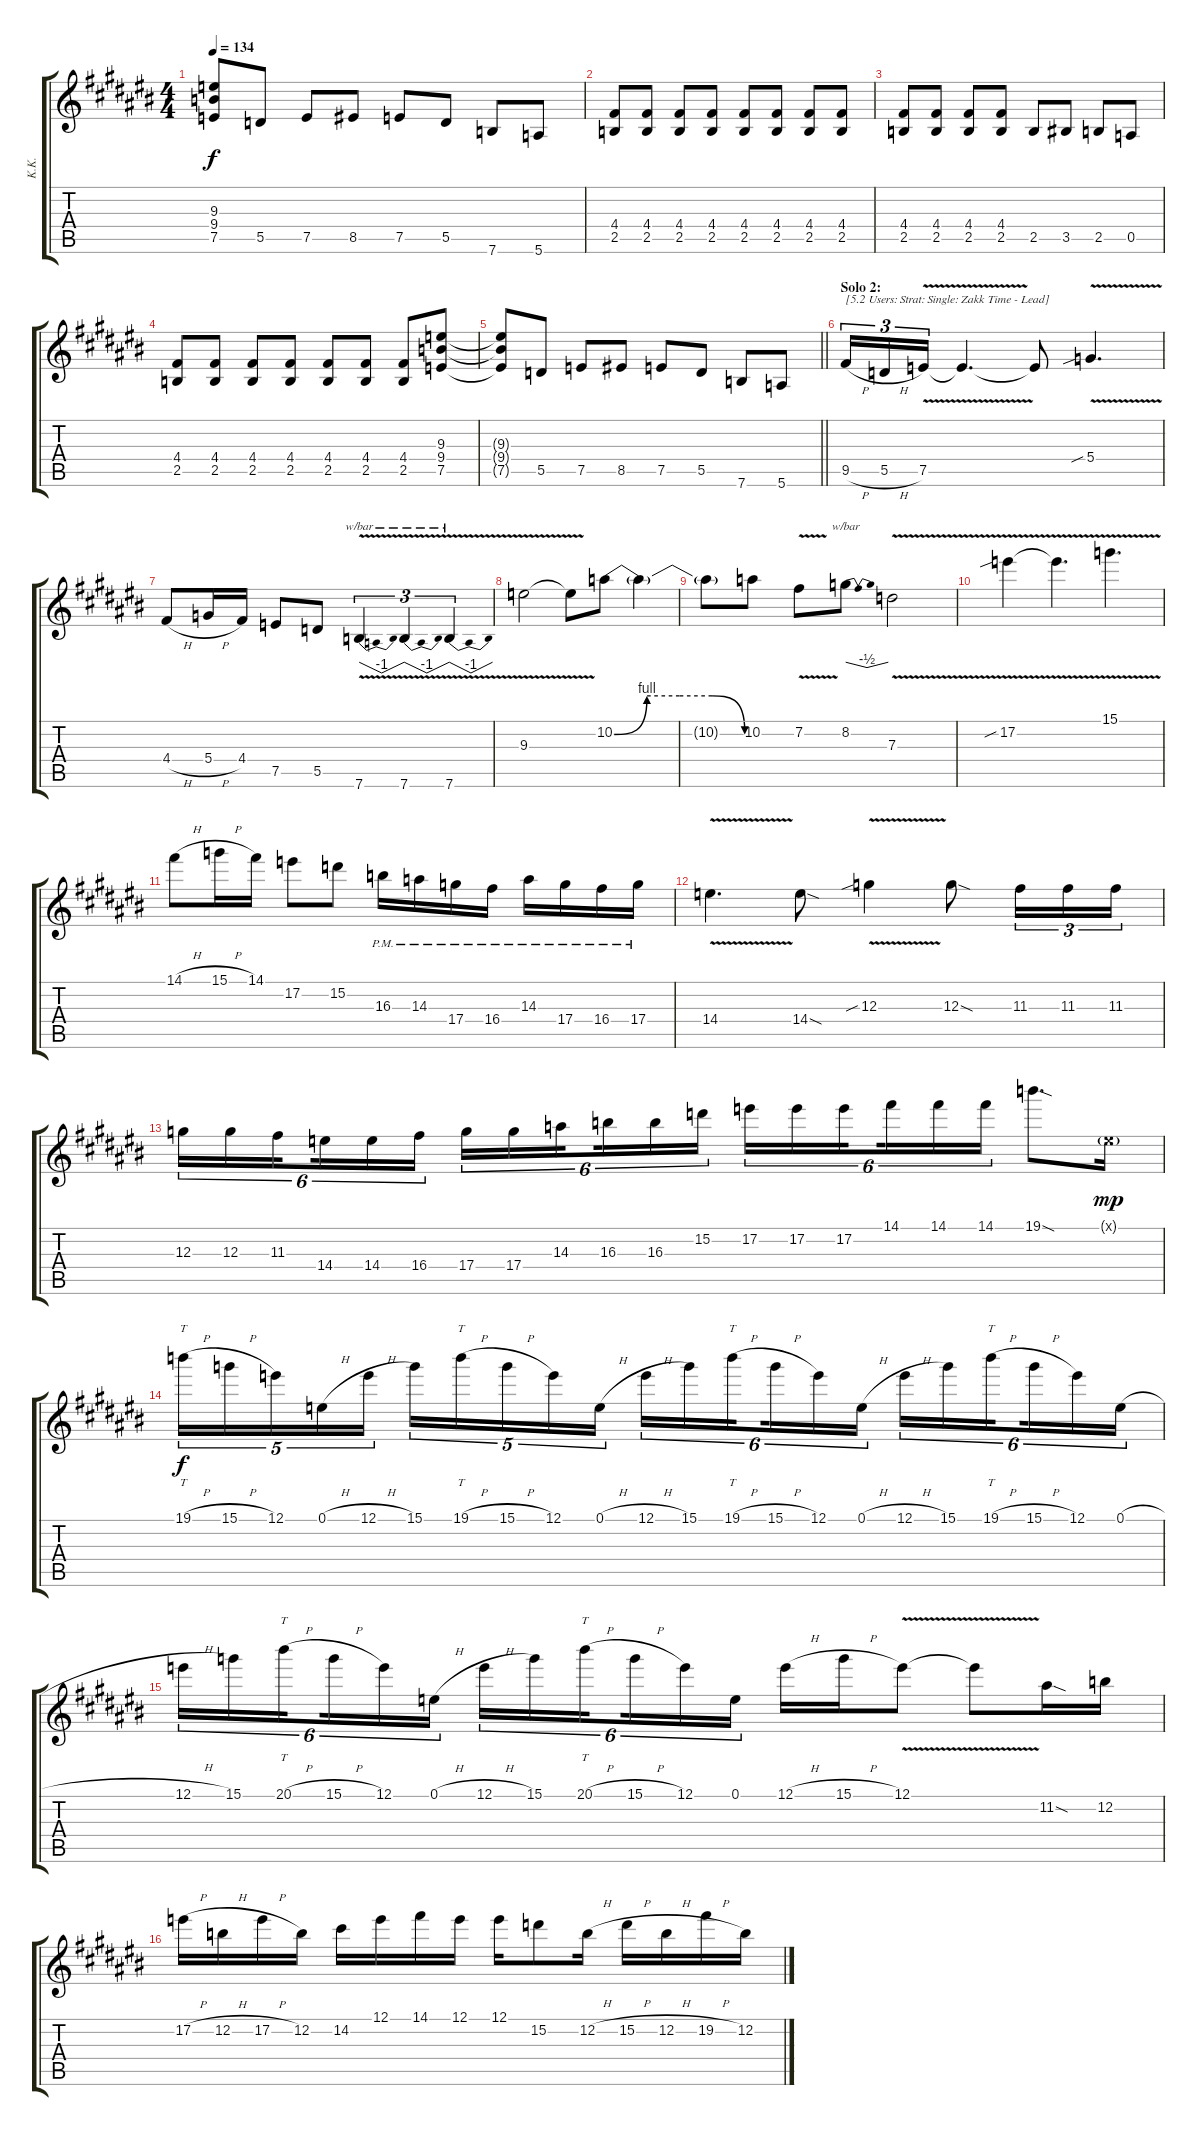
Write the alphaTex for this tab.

\track ("K.K." "K.K.") {instrument overdrivenguitar}
\staff {score tabs}
\tuning (E4 B3 G3 D3 A2 E2) {hide}
\ts (4 4)
\tempo 134
\clef g2
\ks c#
(9.3{t} 9.4{t} 7.5{t}).8{dy f} 5.5.8 7.5.8 8.5.8 7.5.8 5.5.8 7.6.8 5.6.8 |
(4.4 2.5).8 (4.4 2.5).8 (4.4 2.5).8 (4.4 2.5).8 (4.4 2.5).8 (4.4 2.5).8 (4.4 2.5).8 (4.4 2.5).8 |
(4.4 2.5).8 (4.4 2.5).8 (4.4 2.5).8 (4.4 2.5).8 2.5.8 3.5.8 2.5.8 0.5.8 |
(4.4 2.5).8 (4.4 2.5).8 (4.4 2.5).8 (4.4 2.5).8 (4.4 2.5).8 (4.4 2.5).8 (4.4 2.5).8 (9.3 9.4 7.5).8 |
\barLineRight lightlight
(9.3{t} 9.4{t} 7.5{t}).8 5.5.8 7.5.8 8.5.8 7.5.8 5.5.8 7.6.8 5.6.8 |
\section ("" "Solo 2:")
9.5{h}.16{tu (3 2) txt "[5.2 Users: Strat: Single: Zakk Time - Lead]" volume 16 instrument overdrivenguitar} 5.5{h}.16{tu (3 2)} 7.5{v}.16{tu (3 2)} 7.5{t}.4{d} 7.5{t}.8 5.4{v sib}.4{d} |
4.4{h}.8 5.4{h}.16 4.4.16 7.5.8 5.5.8 7.6{v}.4{tu (3 2) tbe (dip default 0 0 30 -4 60 0)} 7.6{v}.4{tu (3 2) tbe (dip default 0 0 30 -4 60 0)} 7.6{v}.4{tu (3 2) tbe (dip default 0 0 30 -4 60 0)} |
9.3{v}.2 9.3{t}.8 10.2{be (custom 0 0 15 4 30 4 45 4 60 0)}.8 10.2{t}.4 |
10.2{t}.8 10.2.8 7.2{v}.8 8.2.8{tbe (dip default 0 0 30 -2 60 0)} 7.3{v}.2 |
17.2{v sib}.4 17.2{t}.4{d} 15.1{v}.4{d} |
14.1{h}.8 15.1{h}.16 14.1.16 17.2.8 15.2.8 16.3{pm}.16 14.3{pm}.16 17.4{pm}.16 16.4{pm}.16 14.3{pm}.16 17.4{pm}.16 16.4{pm}.16 17.4{pm}.16 |
14.4{v}.4{d} 14.4{sod}.8 12.3{v sib}.4 12.3{sod}.8 11.3.16{tu (3 2)} 11.3.16{tu (3 2)} 11.3.16{tu (3 2)} |
12.3.16{tu (6 4)} 12.3.16{tu (6 4)} 11.3.16{tu (6 4) beam splitsecondary} 14.4.16{tu (6 4)} 14.4.16{tu (6 4)} 16.4.16{tu (6 4)} 17.4.16{tu (6 4)} 17.4.16{tu (6 4)} 14.3.16{tu (6 4) beam splitsecondary} 16.3.16{tu (6 4)} 16.3.16{tu (6 4)} 15.2.16{tu (6 4)} 17.2.16{tu (6 4)} 17.2.16{tu (6 4)} 17.2.16{tu (6 4) beam splitsecondary} 14.1.16{tu (6 4)} 14.1.16{tu (6 4)} 14.1.16{tu (6 4)} 19.1{sod}.8{d} 0.1{g x}.16{dy mp} |
19.1{h}.16{tt tu (5 4) dy f} 15.1{h}.16{tu (5 4)} 12.1.16{tu (5 4)} 0.1{h}.16{tu (5 4)} 12.1{h}.16{tu (5 4)} 15.1.16{tu (5 4)} 19.1{h}.16{tt tu (5 4)} 15.1{h}.16{tu (5 4)} 12.1.16{tu (5 4)} 0.1{h}.16{tu (5 4)} 12.1{h}.16{tu (6 4)} 15.1.16{tu (6 4)} 19.1{h}.16{tt tu (6 4) beam splitsecondary} 15.1{h}.16{tu (6 4)} 12.1.16{tu (6 4)} 0.1{h}.16{tu (6 4)} 12.1{h}.16{tu (6 4)} 15.1.16{tu (6 4)} 19.1{h}.16{tt tu (6 4) beam splitsecondary} 15.1{h}.16{tu (6 4)} 12.1.16{tu (6 4)} 0.1{h}.16{tu (6 4)} |
12.1{h}.16{tu (6 4)} 15.1.16{tu (6 4)} 20.1{h}.16{tt tu (6 4) beam splitsecondary} 15.1{h}.16{tu (6 4)} 12.1.16{tu (6 4)} 0.1{h}.16{tu (6 4)} 12.1{h}.16{tu (6 4)} 15.1.16{tu (6 4)} 20.1{h}.16{tt tu (6 4) beam splitsecondary} 15.1{h}.16{tu (6 4)} 12.1.16{tu (6 4)} 0.1.16{tu (6 4)} 12.1{h}.16 15.1{h}.16 12.1{v}.8 12.1{t}.8 11.2{sod}.16 12.2.16 |
17.2{h}.16 12.2{h}.16 17.2{h}.16 12.2.16 14.2.16 12.1.16 14.1.16 12.1.16 12.1.16 15.2.8 12.2{h}.16 15.2{h}.16 12.2{h}.16 19.2{h}.16 12.2.16
